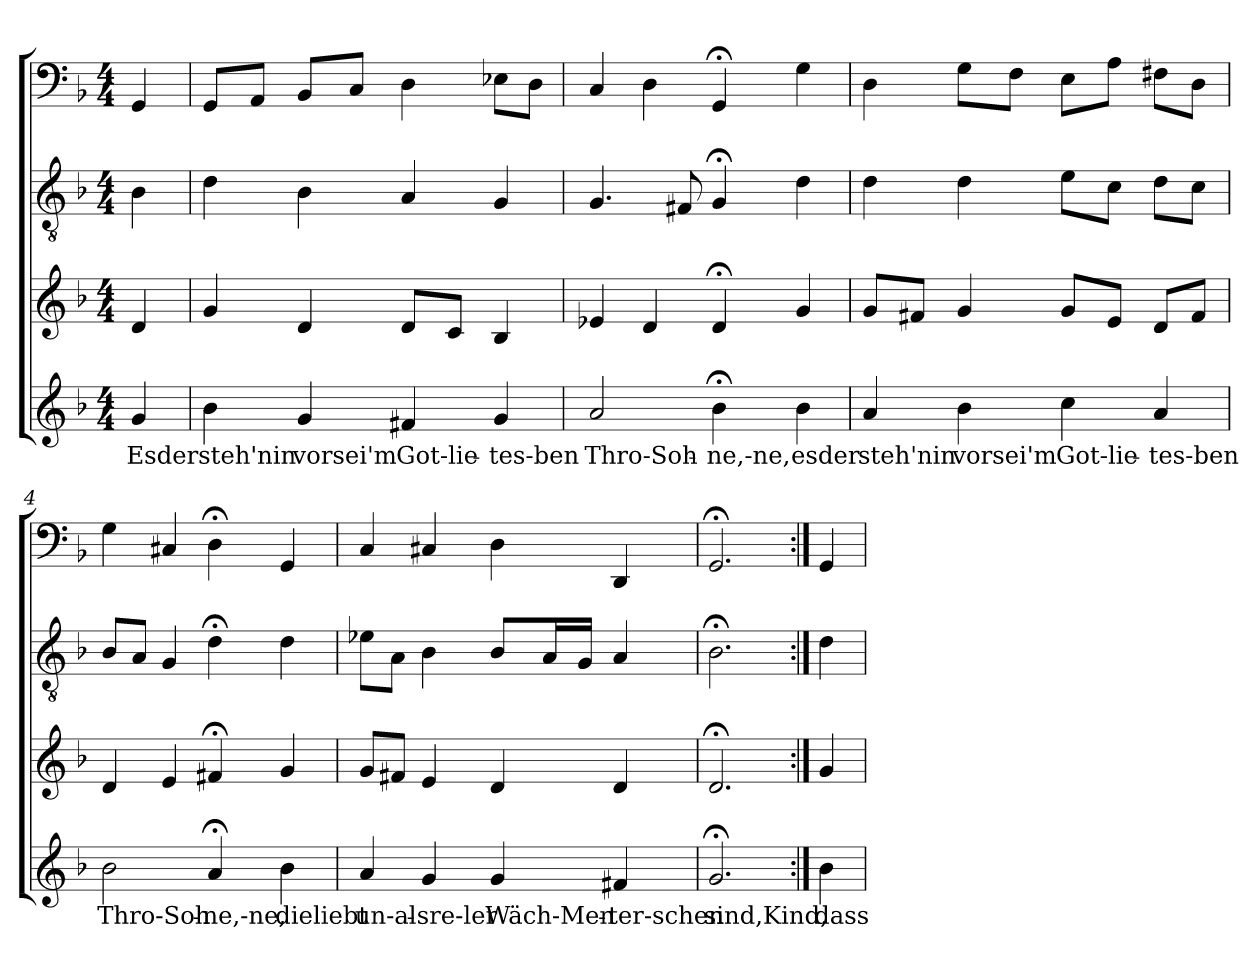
**kern	**text	**kern	**kern	**kern
*part4	*part4	*part3	*part2	*part1
*staff4	*staff4	*staff3	*staff2	*staff1
*clefG2	*	*clefG2	*clefGv2	*clefF4
*k[b-]	*	*k[b-]	*k[b-]	*k[b-]
*d:	*	*d:	*d:	*d:
*M4/4	*	*M4/4	*M4/4	*M4/4
=	=	=	=	=
4g/	Esder	4d/	4B-\	4GG/
=1	=1	=1	=1	=1
4b-\	steh'nin	4g/	4d\	8GG/L
.	.	.	.	8AA/J
4g/	vorsei'm	4d/	4B-\	8BB-/L
.	.	.	.	8C/J
4f#X/	Got-lie-	8d/L	4A/	4D\
.	.	8c/J	.	.
4g/	-tes-ben	4B-/	4G/	8E-X\L
.	.	.	.	8D\J
=2	=2	=2	=2	=2
2a/	Thro-Soh-	4e-X/	4.G/	4C/
.	.	4d/	.	4D\
.	.	.	8F#X/	.
4b-;<\	-ne,-ne,	4d;</	4G;</	4GG;</
4b-\	esder	4g/	4d\	4G\
=3	=3	=3	=3	=3
4a/	steh'nin	8g/L	4d\	4D\
.	.	8f#X/J	.	.
4b-\	vorsei'm	4g/	4d\	8G\L
.	.	.	.	8F\J
4cc\	Got-lie-	8g/L	8e\L	8E\L
.	.	8e/J	8c\J	8A\J
4a/	-tes-ben	8d/L	8d\L	8F#X\L
.	.	8f#/J	8c\J	8D\J
=4	=4	=4	=4	=4
2b-\	Thro-Soh-	4d/	8B-/L	4G\
.	.	.	8A/J	.
.	.	4e/	4G/	4C#X/
4a;</	-ne,-ne,	4f#X;</	4d;<\	4D;<\
4b-\	dieliebt	4g/	4d\	4GG/
=5	=5	=5	=5	=5
4a/	un-al-	8g/L	8e-X\L	4C/
.	.	8f#X/J	8A\J	.
4g/	-sre-ler	4e/	4B-\	4C#X/
4g/	Wäch-Men-	4d/	8B-/L	4D\
.	.	.	16A/L	.
.	.	.	16G/JJ	.
4f#X/	-ter-schen	4d/	4A/	4DD/
=6	=6	=6	=6	=6
2.g;</	sind,Kind,	2.d;</	2.B-;<\	2.GG;</
=:|!	=:|!	=:|!	=:|!	=:|!
4b-\	dass	4g/	4d\	4GG/
=	=	=	=	=
*-	*-	*-	*-	*-
